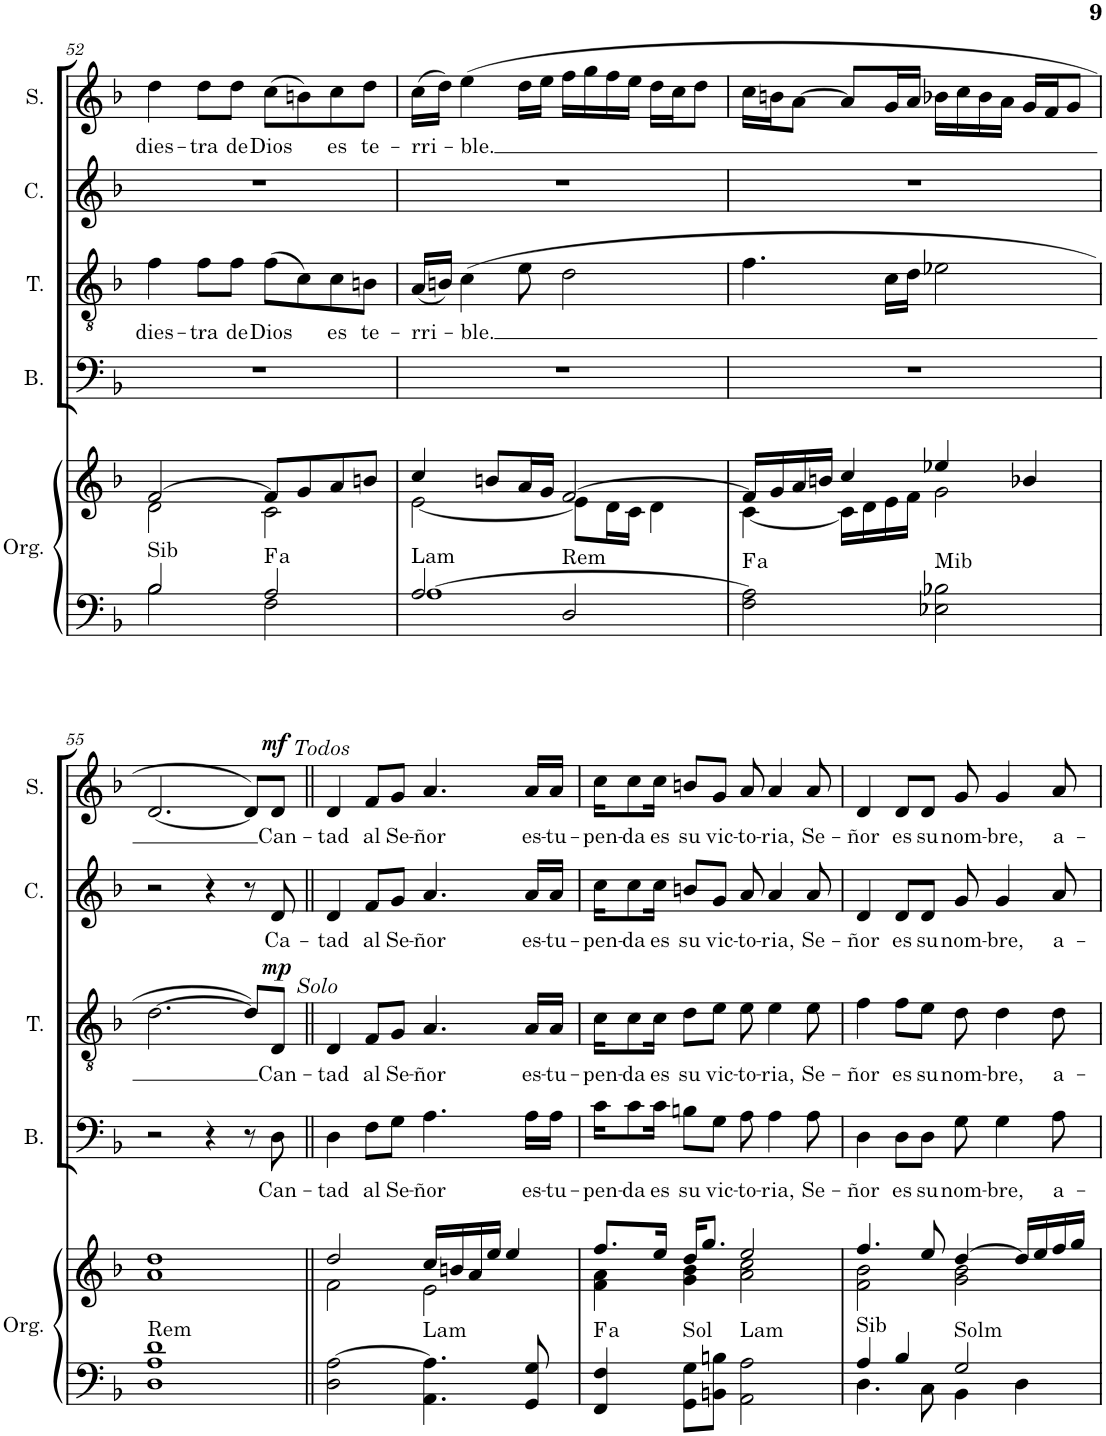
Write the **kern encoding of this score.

**kern	**kern	**harte	**kern	**text	**kern	**text	**dynam	**kern	**text	**kern	**text	**dynam
*part5	*part5	*part5	*part4	*part4	*part3	*part3	*part3	*part2	*part2	*part1	*part1	*part1
*staff6	*staff5	*	*staff4	*staff4	*staff3	*staff3	*staff3	*staff2	*staff2	*staff1	*staff1	*staff1
*I"Órgano	*	*	*I"Bajo	*	*I"Tenor	*	*	*I"Contralto	*	*I"Soprano	*	*
*	*	*	*I'B.	*	*I'T.	*	*	*I'C.	*	*I'S.	*	*
!!LO:PB:g=z
*clefF4	*clefG2	*	*clefF4	*	*clefGv2	*	*	*clefG2	*	*clefG2	*	*
*k[b-]	*k[b-]	*	*k[b-]	*	*k[b-]	*	*	*k[b-]	*	*k[b-]	*	*
*M4/4	*M4/4	*	*M4/4	*	*M4/4	*	*	*M4/4	*	*M4/4	*	*
*met(c)	*met(c)	*	*met(c)	*	*met(c)	*	*	*met(c)	*	*met(c)	*	*
=52	=52	=52	=52	=52	=52	=52	=52	=52	=52	=52	=52	=52
*^	*^	*	*	*	*	*	*	*	*	*	*	*
!	!	!	!	!LO:H:kt=Sib	!	!	!	!LO:LY:b	!	!	!	!	!LO:LY:b	!
2B-/	2B-\	[2f/	2d\	N	1r	.	4f\	dies-	.	1r	.	4dd\	dies-	.
!	!	!	!	!	!	!	!	!LO:LY:b	!	!	!	!	!LO:LY:b	!
.	.	.	.	.	.	.	8f\L	-tra	.	.	.	8dd\L	-tra	.
!	!	!	!	!	!	!	!	!LO:LY:b	!	!	!	!	!LO:LY:b	!
.	.	.	.	.	.	.	8f\J	de	.	.	.	8dd\J	de	.
!	!	!	!	!LO:H:kt=a	!	!	!	!LO:LY:b	!	!	!	!	!LO:LY:b	!
2A/	2F\	8f/L]	2c\	.	.	.	(8f\L	Dios	.	.	.	(8cc\L	Dios	.
.	.	8g/	.	.	.	.	8c\)	.	.	.	.	8bn\)	.	.
!	!	!	!	!	!	!	!	!LO:LY:b	!	!	!	!	!LO:LY:b	!
.	.	8a/	.	.	.	.	8c\	es	.	.	.	8cc\	es	.
!	!	!	!	!	!	!	!	!LO:LY:b	!	!	!	!	!LO:LY:b	!
.	.	8bn/J	.	.	.	.	8Bn\J	te-	.	.	.	8dd\J	te-	.
=53	=53	=53	=53	=53	=53	=53	=53	=53	=53	=53	=53	=53	=53	=53
!	!	!	!	!LO:H:kt=Lam	!	!	!	!LO:LY:b	!	!	!	!	!LO:LY:b	!
2A/	[>1A	4cc/	[2e\	N	1r	.	(16A/LL	-rri-	.	1r	.	(16cc\LL	-rri-	.
.	.	.	.	.	.	.	16Bn/JJ)	.	.	.	.	16dd\JJ)	.	.
!	!	!	!	!	!	!	!	!LO:LY:b	!	!	!	!	!LO:LY:b	!
.	.	.	.	.	.	.	(4c\	-ble.	.	.	.	(4ee\	-ble.	.
.	.	8bn/L	.	.	.	.	.	.	.	.	.	.	.	.
.	.	16a/L	.	.	.	.	8e\	.	.	.	.	16dd\LL	.	.
.	.	16g/JJ	.	.	.	.	.	.	.	.	.	16ee\JJ	.	.
!	!	!	!	!LO:H:kt=Rem	!	!	!	!	!	!	!	!	!	!
2D/	.	[2f/	8e\L]	N	.	.	2d\	.	.	.	.	16ff\LL	.	.
.	.	.	.	.	.	.	.	.	.	.	.	16gg\	.	.
.	.	.	16d\L	.	.	.	.	.	.	.	.	16ff\	.	.
.	.	.	16c\JJ	.	.	.	.	.	.	.	.	16ee\JJ	.	.
.	.	.	4d\	.	.	.	.	.	.	.	.	16dd\LL	.	.
.	.	.	.	.	.	.	.	.	.	.	.	16cc\J	.	.
.	.	.	.	.	.	.	.	.	.	.	.	8dd\J	.	.
*v	*v	*	*	*	*	*	*	*	*	*	*	*	*	*
=54	=54	=54	=54	=54	=54	=54	=54	=54	=54	=54	=54	=54	=54
!	!	!	!LO:H:kt=a	!	!	!	!	!	!	!	!	!	!
2F\ 2A\]	16f/LL]	[4c\	.	1r	.	4.f\	.	.	1r	.	16cc\LL	.	.
.	16g/	.	.	.	.	.	.	.	.	.	16bn\J	.	.
.	16a/	.	.	.	.	.	.	.	.	.	[8a\J	.	.
.	16bn/JJ	.	.	.	.	.	.	.	.	.	.	.	.
.	4cc/	16c\LL]	.	.	.	.	.	.	.	.	8a/L]	.	.
.	.	16d\	.	.	.	.	.	.	.	.	.	.	.
.	.	16e\	.	.	.	16c\LL	.	.	.	.	16g/L	.	.
.	.	16f\JJ	.	.	.	16d\JJ	.	.	.	.	16a/JJ	.	.
!	!	!	!LO:H:kt=Mib	!	!	!	!	!	!	!	!	!	!
2E-X\ 2B-X\	4ee-X/	2g\	N	.	.	2e-X\	.	.	.	.	16b-X\LL	.	.
.	.	.	.	.	.	.	.	.	.	.	16cc\	.	.
.	.	.	.	.	.	.	.	.	.	.	16b-\	.	.
.	.	.	.	.	.	.	.	.	.	.	16a\JJ	.	.
.	4b-X/	.	.	.	.	.	.	.	.	.	16g/LL	.	.
.	.	.	.	.	.	.	.	.	.	.	16f/J	.	.
.	.	.	.	.	.	.	.	.	.	.	8g/J	.	.
*	*v	*v	*	*	*	*	*	*	*	*	*	*	*
!!LO:LB:g=z
=55	=55	=55	=55	=55	=55	=55	=55	=55	=55	=55	=55	=55
!	!	!LO:H:kt=Rem	!	!	!	!	!	!	!	!	!	!
1D 1A 1d	1a 1dd	N	2r	.	[2.d\	.	.	2r	.	[2.d/	.	.
.	.	.	4r	.	.	.	.	4r	.	.	.	.
.	.	.	8r	.	8d/L])	.	.	8r	.	8d/L])	.	.
!	!	!	!	!	!	!	!	!	!	!LO:TX:a:i:t=Todos	!	!
!	!	!	!	!	!LO:TX:a:i:t=Solo	!	!	!	!	!	!	!
!	!	!	!	!LO:LY:b	!	!LO:LY:b	!LO:DY:a	!	!LO:LY:b	!	!LO:LY:b	!LO:DY:a
.	.	.	8D\	Can-	8D/J	Can-	mp	8d/	Ca-	8d/J	Can-	mf
=56||	=56||	=56||	=56||	=56||	=56||	=56||	=56||	=56||	=56||	=56||	=56||	=56||
*	*^	*	*	*	*	*	*	*	*	*	*	*
!	!	!	!	!	!LO:LY:b	!	!LO:LY:b	!	!	!LO:LY:b	!	!LO:LY:b	!
2D\ [2A\	2dd/	2f\	.	4D\	-tad	4D/	-tad	.	4d/	-tad	4d/	-tad	.
!	!	!	!	!	!LO:LY:b	!	!LO:LY:b	!	!	!LO:LY:b	!	!LO:LY:b	!
.	.	.	.	8F\L	al	8F/L	al	.	8f/L	al	8f/L	al	.
!	!	!	!	!	!LO:LY:b	!	!LO:LY:b	!	!	!LO:LY:b	!	!LO:LY:b	!
.	.	.	.	8G\J	Se-	8G/J	Se-	.	8g/J	Se-	8g/J	Se-	.
!	!	!	!LO:H:kt=Lam	!	!LO:LY:b	!	!LO:LY:b	!	!	!LO:LY:b	!	!LO:LY:b	!
4.AA\ 4.A\]	16cc/LL	2e\	N	4.A\	-ñor	4.A/	-ñor	.	4.a/	-ñor	4.a/	-ñor	.
.	16bn/	.	.	.	.	.	.	.	.	.	.	.	.
.	16a/	.	.	.	.	.	.	.	.	.	.	.	.
.	16ee/JJ	.	.	.	.	.	.	.	.	.	.	.	.
.	4ee/	.	.	.	.	.	.	.	.	.	.	.	.
!	!	!	!	!	!LO:LY:b	!	!LO:LY:b	!	!	!LO:LY:b	!	!LO:LY:b	!
8GG/ 8G/	.	.	.	16A\LL	es-	16A/LL	es-	.	16a/LL	es-	16a/LL	es-	.
!	!	!	!	!	!LO:LY:b	!	!LO:LY:b	!	!	!LO:LY:b	!	!LO:LY:b	!
.	.	.	.	16A\JJ	-tu-	16A/JJ	-tu-	.	16a/JJ	-tu-	16a/JJ	-tu-	.
=57	=57	=57	=57	=57	=57	=57	=57	=57	=57	=57	=57	=57	=57
!	!	!	!LO:H:kt=a	!	!LO:LY:b	!	!LO:LY:b	!	!	!LO:LY:b	!	!LO:LY:b	!
4FF/ 4F/	8.ff/L	4f\ 4a\	.	16c\KL	-pen-	16c\KL	-pen-	.	16cc\KL	-pen-	16cc\KL	-pen-	.
!	!	!	!	!	!LO:LY:b	!	!LO:LY:b	!	!	!LO:LY:b	!	!LO:LY:b	!
.	.	.	.	8c\	-da	8c\	-da	.	8cc\	-da	8cc\	-da	.
!	!	!	!	!	!LO:LY:b	!	!LO:LY:b	!	!	!LO:LY:b	!	!LO:LY:b	!
.	16ee/Jk	.	.	16c\Jk	es	16c\Jk	es	.	16cc\Jk	es	16cc\Jk	es	.
!	!	!	!LO:H:kt=Sol	!	!LO:LY:b	!	!LO:LY:b	!	!	!LO:LY:b	!	!LO:LY:b	!
8GG\ 8G\L	16dd/KL	4g\ 4b-\	N	8Bn\L	su	8d\L	su	.	8bn/L	su	8bn/L	su	.
.	8.gg/J	.	.	.	.	.	.	.	.	.	.	.	.
!	!	!	!	!	!LO:LY:b	!	!LO:LY:b	!	!	!LO:LY:b	!	!LO:LY:b	!
8BBn\ 8Bn\J	.	.	.	8G\J	vic-	8e\J	vic-	.	8g/J	vic-	8g/J	vic-	.
!	!	!	!LO:H:kt=Lam	!	!LO:LY:b	!	!LO:LY:b	!	!	!LO:LY:b	!	!LO:LY:b	!
2AA\ 2A\	2ee/	2a\ 2cc\	N	8A\	-to-	8e\	-to-	.	8a/	-to-	8a/	-to-	.
!	!	!	!	!	!LO:LY:b	!	!LO:LY:b	!	!	!LO:LY:b	!	!LO:LY:b	!
.	.	.	.	4A\	-ria,	4e\	-ria,	.	4a/	-ria,	4a/	-ria,	.
!	!	!	!	!	!LO:LY:b	!	!LO:LY:b	!	!	!LO:LY:b	!	!LO:LY:b	!
.	.	.	.	8A\	Se-	8e\	Se-	.	8a/	Se-	8a/	Se-	.
=58	=58	=58	=58	=58	=58	=58	=58	=58	=58	=58	=58	=58	=58
*^	*	*	*	*	*	*	*	*	*	*	*	*	*
!	!	!	!	!LO:H:kt=Sib	!	!LO:LY:b	!	!LO:LY:b	!	!	!LO:LY:b	!	!LO:LY:b	!
4A/	4.D\	4.ff/	2f\ 2b-\	N	4D\	-ñor	4f\	-ñor	.	4d/	-ñor	4d/	-ñor	.
!	!	!	!	!	!	!LO:LY:b	!	!LO:LY:b	!	!	!LO:LY:b	!	!LO:LY:b	!
4B-/	.	.	.	.	8D\L	es	8f\L	es	.	8d/L	es	8d/L	es	.
!	!	!	!	!	!	!LO:LY:b	!	!LO:LY:b	!	!	!LO:LY:b	!	!LO:LY:b	!
.	8C\	8ee/	.	.	8D\J	su	8e\J	su	.	8d/J	su	8d/J	su	.
!	!	!	!	!LO:H:kt=Solm	!	!LO:LY:b	!	!LO:LY:b	!	!	!LO:LY:b	!	!LO:LY:b	!
2G/	4BB-\	[4dd/	2g\ 2b-\	N	8G\	nom-	8d\	nom-	.	8g/	nom-	8g/	nom-	.
!	!	!	!	!	!	!LO:LY:b	!	!LO:LY:b	!	!	!LO:LY:b	!	!LO:LY:b	!
.	.	.	.	.	4G\	-bre,	4d\	-bre,	.	4g/	-bre,	4g/	-bre,	.
.	4D\	16dd/LL]	.	.	.	.	.	.	.	.	.	.	.	.
.	.	16ee/	.	.	.	.	.	.	.	.	.	.	.	.
!	!	!	!	!	!	!LO:LY:b	!	!LO:LY:b	!	!	!LO:LY:b	!	!LO:LY:b	!
.	.	16ff/	.	.	8A\	a-	8d\	a-	.	8a/	a-	8a/	a-	.
.	.	16gg/JJ	.	.	.	.	.	.	.	.	.	.	.	.
*v	*v	*	*	*	*	*	*	*	*	*	*	*	*	*
*	*v	*v	*	*	*	*	*	*	*	*	*	*	*
=	=	=	=	=	=	=	=	=	=	=	=	=
*-	*-	*-	*-	*-	*-	*-	*-	*-	*-	*-	*-	*-
